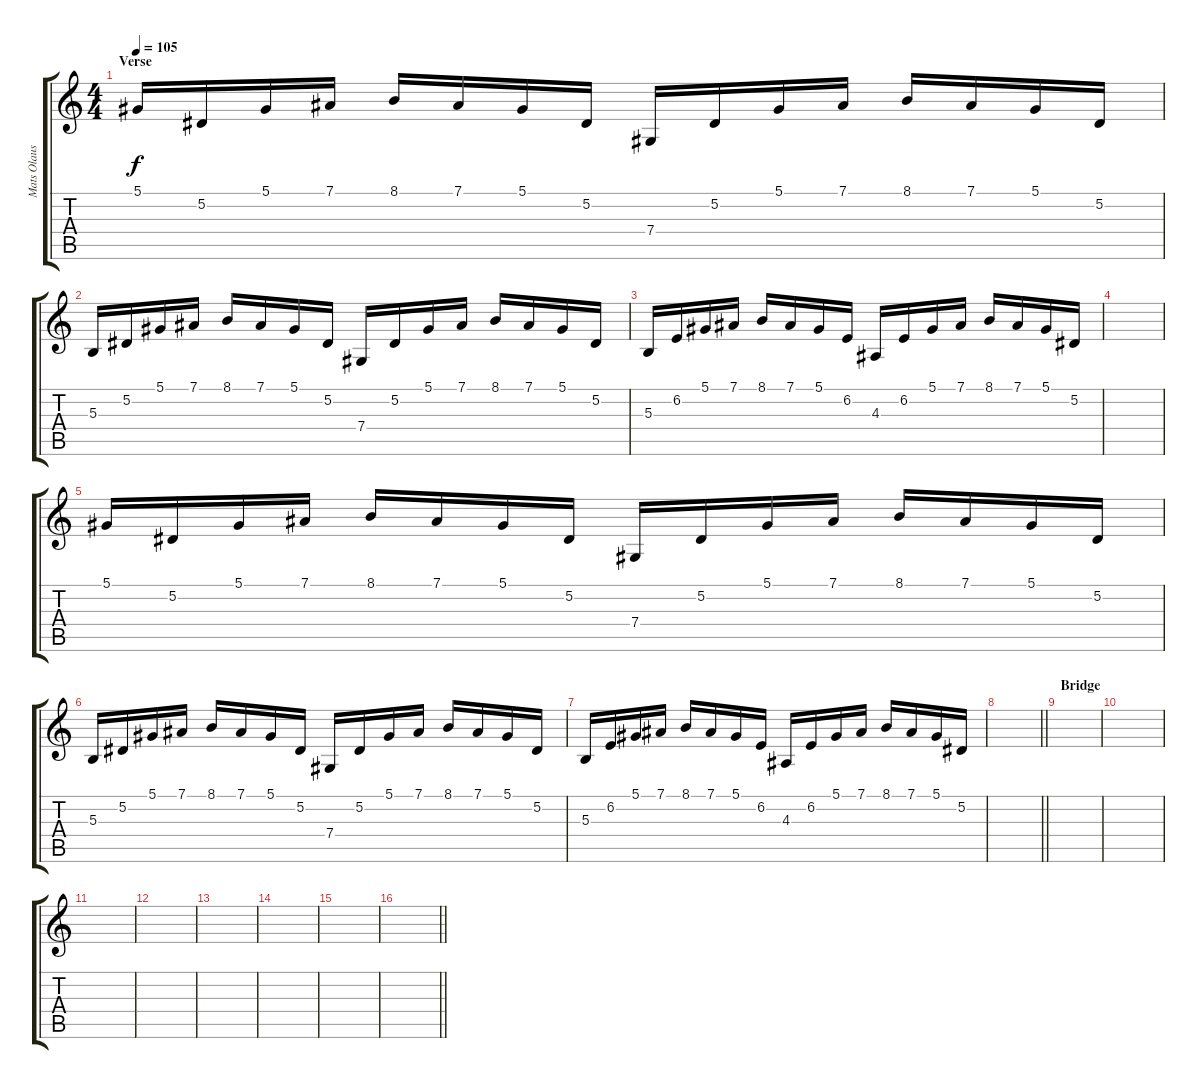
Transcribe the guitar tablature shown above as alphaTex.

\track ("Mats Olausson" "Mats Olaus") {instrument vibraphone}
\staff {score tabs}
\tuning (Eb4 Bb3 Gb3 Db3 Ab2 Eb2) {hide}
\ts (4 4)
\section ("" "Verse")
\tempo 105
\clef g2
\ks c
5.1.16{dy f} 5.2.16 5.1.16 7.1.16 8.1.16 7.1.16 5.1.16 5.2.16 7.4.16 5.2.16 5.1.16 7.1.16 8.1.16 7.1.16 5.1.16 5.2.16 |
5.3.16 5.2.16 5.1.16 7.1.16 8.1.16 7.1.16 5.1.16 5.2.16 7.4.16 5.2.16 5.1.16 7.1.16 8.1.16 7.1.16 5.1.16 5.2.16 |
5.3.16 6.2.16 5.1.16 7.1.16 8.1.16 7.1.16 5.1.16 6.2.16 4.3.16 6.2.16 5.1.16 7.1.16 8.1.16 7.1.16 5.1.16 5.2.16 |
|
5.1.16 5.2.16 5.1.16 7.1.16 8.1.16 7.1.16 5.1.16 5.2.16 7.4.16 5.2.16 5.1.16 7.1.16 8.1.16 7.1.16 5.1.16 5.2.16 |
5.3.16 5.2.16 5.1.16 7.1.16 8.1.16 7.1.16 5.1.16 5.2.16 7.4.16 5.2.16 5.1.16 7.1.16 8.1.16 7.1.16 5.1.16 5.2.16 |
5.3.16 6.2.16 5.1.16 7.1.16 8.1.16 7.1.16 5.1.16 6.2.16 4.3.16 6.2.16 5.1.16 7.1.16 8.1.16 7.1.16 5.1.16 5.2.16 |
\barLineRight lightlight
|
\section ("" "Bridge")
|
|
|
|
|
|
|
\barLineRight lightlight
